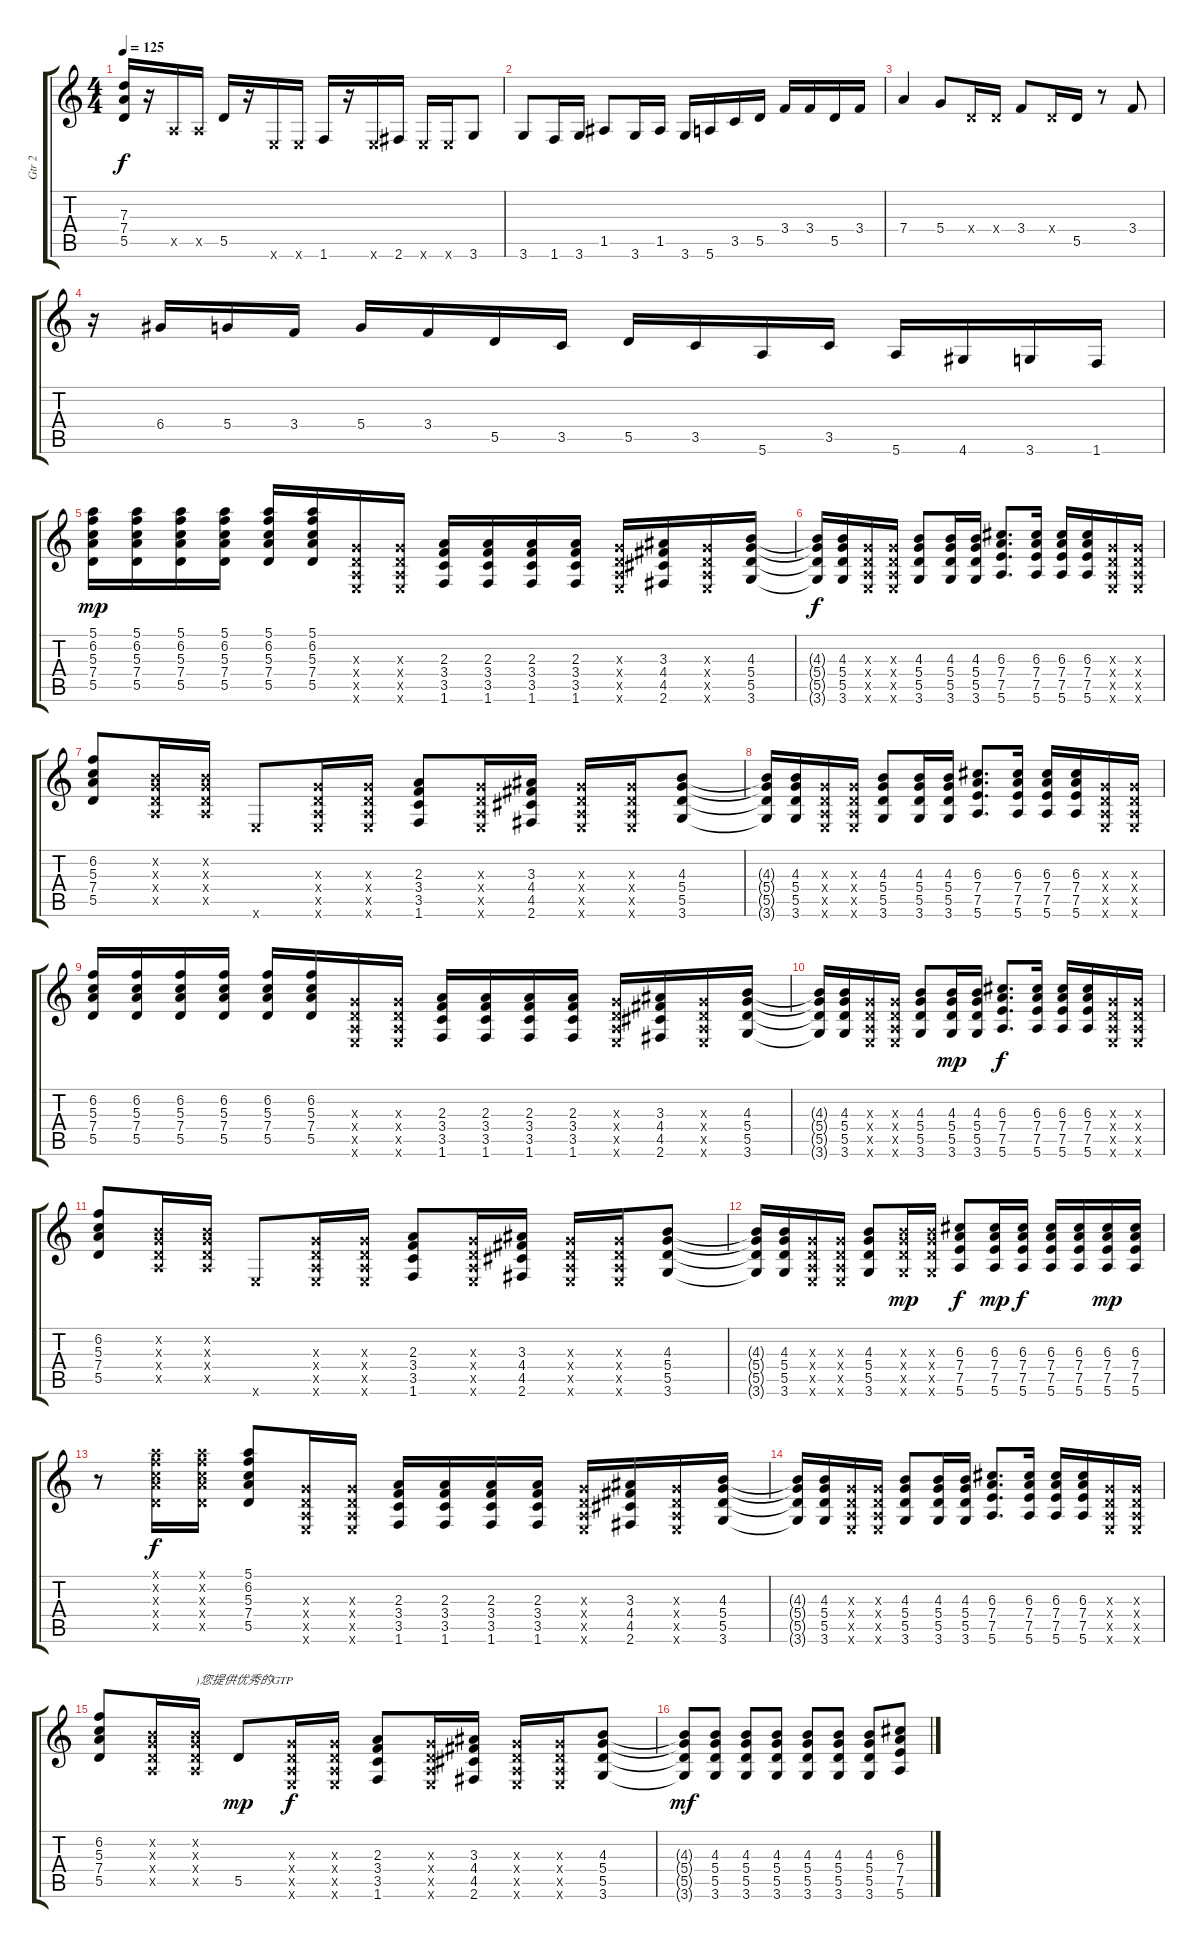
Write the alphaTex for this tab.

\track ("Gtr 2" "Gtr 2") {instrument acousticguitarsteel}
\staff {score tabs}
\tuning (E4 B3 G3 D3 A2 E2) {hide}
\ts (4 4)
\tempo 125
\clef g2
\ks c
(7.3 7.4 5.5).16{dy f} r.16 0.5{x}.16 0.5{x}.16 5.5.16 r.16 0.6{x}.16 0.6{x}.16 1.6.16 r.16 0.6{x}.16 2.6.16 0.6{x}.16 0.6{x}.16 3.6.8 |
3.6.8 1.6.16 3.6.16 1.5.8 3.6.16 1.5.16 3.6.16 5.6.16 3.5.16 5.5.16 3.4.16 3.4.16 5.5.16 3.4.16 |
7.4.4 5.4.8 0.4{x}.16 0.4{x}.16 3.4.8 0.4{x}.16 5.5.16 r.8 3.4.8 |
r.16 6.4.16 5.4.16 3.4.16 5.4.16 3.4.16 5.5.16 3.5.16 5.5.16 3.5.16 5.6.16 3.5.16 5.6.16 4.6.16 3.6.16 1.6.16 |
(5.1 6.2 5.3 7.4 5.5).16{dy mp} (5.1 6.2 5.3 7.4 5.5).16 (5.1 6.2 5.3 7.4 5.5).16 (5.1 6.2 5.3 7.4 5.5).16 (5.1 6.2 5.3 7.4 5.5).16 (5.1 6.2 5.3 7.4 5.5).16 (0.3{x} 0.4{x} 0.5{x} 0.6{x}).16 (0.3{x} 0.4{x} 0.5{x} 0.6{x}).16 (2.3 3.4 3.5 1.6).16 (2.3 3.4 3.5 1.6).16 (2.3 3.4 3.5 1.6).16 (2.3 3.4 3.5 1.6).16 (0.3{x} 0.4{x} 0.5{x} 0.6{x}).16 (3.3 4.4 4.5 2.6).16 (0.3{x} 0.4{x} 0.5{x} 0.6{x}).16 (4.3 5.4 5.5 3.6).16 |
(4.3{t} 5.4{t} 5.5{t} 3.6{t}).16{dy f} (4.3 5.4 5.5 3.6).16 (0.3{x} 0.4{x} 0.5{x} 0.6{x}).16 (0.3{x} 0.4{x} 0.5{x} 0.6{x}).16 (4.3 5.4 5.5 3.6).8 (4.3 5.4 5.5 3.6).16 (4.3 5.4 5.5 3.6).16 (6.3 7.4 7.5 5.6).8{d} (6.3 7.4 7.5 5.6).16 (6.3 7.4 7.5 5.6).16 (6.3 7.4 7.5 5.6).16 (0.3{x} 0.4{x} 0.5{x} 0.6{x}).16 (0.3{x} 0.4{x} 0.5{x} 0.6{x}).16 |
(6.2 5.3 7.4 5.5).8 (0.2{x} 0.3{x} 0.4{x} 0.5{x}).16 (0.2{x} 0.3{x} 0.4{x} 0.5{x}).16 0.6{x}.8 (0.3{x} 0.4{x} 0.5{x} 0.6{x}).16 (0.3{x} 0.4{x} 0.5{x} 0.6{x}).16 (2.3 3.4 3.5 1.6).8 (0.3{x} 0.4{x} 0.5{x} 0.6{x}).16 (3.3 4.4 4.5 2.6).16 (0.3{x} 0.4{x} 0.5{x} 0.6{x}).16 (0.3{x} 0.4{x} 0.5{x} 0.6{x}).16 (4.3 5.4 5.5 3.6).8 |
(4.3{t} 5.4{t} 5.5{t} 3.6{t}).16 (4.3 5.4 5.5 3.6).16 (0.3{x} 0.4{x} 0.5{x} 0.6{x}).16 (0.3{x} 0.4{x} 0.5{x} 0.6{x}).16 (4.3 5.4 5.5 3.6).8 (4.3 5.4 5.5 3.6).16 (4.3 5.4 5.5 3.6).16 (6.3 7.4 7.5 5.6).8{d} (6.3 7.4 7.5 5.6).16 (6.3 7.4 7.5 5.6).16 (6.3 7.4 7.5 5.6).16 (0.3{x} 0.4{x} 0.5{x} 0.6{x}).16 (0.3{x} 0.4{x} 0.5{x} 0.6{x}).16 |
(6.2 5.3 7.4 5.5).16 (6.2 5.3 7.4 5.5).16 (6.2 5.3 7.4 5.5).16 (6.2 5.3 7.4 5.5).16 (6.2 5.3 7.4 5.5).16 (6.2 5.3 7.4 5.5).16 (0.3{x} 0.4{x} 0.5{x} 0.6{x}).16 (0.3{x} 0.4{x} 0.5{x} 0.6{x}).16 (2.3 3.4 3.5 1.6).16 (2.3 3.4 3.5 1.6).16 (2.3 3.4 3.5 1.6).16 (2.3 3.4 3.5 1.6).16 (0.3{x} 0.4{x} 0.5{x} 0.6{x}).16 (3.3 4.4 4.5 2.6).16 (0.3{x} 0.4{x} 0.5{x} 0.6{x}).16 (4.3 5.4 5.5 3.6).16 |
(4.3{t} 5.4{t} 5.5{t} 3.6{t}).16 (4.3 5.4 5.5 3.6).16 (0.3{x} 0.4{x} 0.5{x} 0.6{x}).16 (0.3{x} 0.4{x} 0.5{x} 0.6{x}).16 (4.3 5.4 5.5 3.6).8 (4.3 5.4 5.5 3.6).16{dy mp} (4.3 5.4 5.5 3.6).16 (6.3 7.4 7.5 5.6).8{d dy f} (6.3 7.4 7.5 5.6).16 (6.3 7.4 7.5 5.6).16 (6.3 7.4 7.5 5.6).16 (0.3{x} 0.4{x} 0.5{x} 0.6{x}).16 (0.3{x} 0.4{x} 0.5{x} 0.6{x}).16 |
(6.2 5.3 7.4 5.5).8 (0.2{x} 0.3{x} 0.4{x} 0.5{x}).16 (0.2{x} 0.3{x} 0.4{x} 0.5{x}).16 0.6{x}.8 (0.3{x} 0.4{x} 0.5{x} 0.6{x}).16 (0.3{x} 0.4{x} 0.5{x} 0.6{x}).16 (2.3 3.4 3.5 1.6).8 (0.3{x} 0.4{x} 0.5{x} 0.6{x}).16 (3.3 4.4 4.5 2.6).16 (0.3{x} 0.4{x} 0.5{x} 0.6{x}).16 (0.3{x} 0.4{x} 0.5{x} 0.6{x}).16 (4.3 5.4 5.5 3.6).8 |
(4.3{t} 5.4{t} 5.5{t} 3.6{t}).16 (4.3 5.4 5.5 3.6).16 (0.3{x} 0.4{x} 0.5{x} 0.6{x}).16 (0.3{x} 0.4{x} 0.5{x} 0.6{x}).16 (4.3 5.4 5.5 3.6).8 (4.3{x} 5.4{x} 5.5{x} 3.6{x}).16{dy mp} (4.3{x} 5.4{x} 5.5{x} 3.6{x}).16 (6.3 7.4 7.5 5.6).8{dy f} (6.3 7.4 7.5 5.6).16{dy mp} (6.3 7.4 7.5 5.6).16{dy f} (6.3 7.4 7.5 5.6).16 (6.3 7.4 7.5 5.6).16 (6.3 7.4 7.5 5.6).16{dy mp} (6.3 7.4 7.5 5.6).16 |
r.8 (5.1{x} 6.2{x} 5.3{x} 7.4{x} 5.5{x}).16{dy f} (5.1{x} 6.2{x} 5.3{x} 7.4{x} 5.5{x}).16 (5.1 6.2 5.3 7.4 5.5).8 (0.3{x} 0.4{x} 0.5{x} 0.6{x}).16 (0.3{x} 0.4{x} 0.5{x} 0.6{x}).16 (2.3 3.4 3.5 1.6).16 (2.3 3.4 3.5 1.6).16 (2.3 3.4 3.5 1.6).16 (2.3 3.4 3.5 1.6).16 (0.3{x} 0.4{x} 0.5{x} 0.6{x}).16 (3.3 4.4 4.5 2.6).16 (0.3{x} 0.4{x} 0.5{x} 0.6{x}).16 (4.3 5.4 5.5 3.6).16 |
(4.3{t} 5.4{t} 5.5{t} 3.6{t}).16 (4.3 5.4 5.5 3.6).16 (0.3{x} 0.4{x} 0.5{x} 0.6{x}).16 (0.3{x} 0.4{x} 0.5{x} 0.6{x}).16 (4.3 5.4 5.5 3.6).8 (4.3 5.4 5.5 3.6).16 (4.3 5.4 5.5 3.6).16 (6.3 7.4 7.5 5.6).8{d} (6.3 7.4 7.5 5.6).16 (6.3 7.4 7.5 5.6).16 (6.3 7.4 7.5 5.6).16 (0.3{x} 0.4{x} 0.5{x} 0.6{x}).16 (0.3{x} 0.4{x} 0.5{x} 0.6{x}).16 |
(6.2 5.3 7.4 5.5).8 (0.2{x} 0.3{x} 0.4{x} 0.5{x}).16 (0.2{x} 0.3{x} 0.4{x} 0.5{x}).16{txt ")您提供优秀的GTP"} 5.5.8{dy mp} (0.3{x} 0.4{x} 0.5{x} 0.6{x}).16{dy f} (0.3{x} 0.4{x} 0.5{x} 0.6{x}).16 (2.3 3.4 3.5 1.6).8 (0.3{x} 0.4{x} 0.5{x} 0.6{x}).16 (3.3 4.4 4.5 2.6).16 (0.3{x} 0.4{x} 0.5{x} 0.6{x}).16 (0.3{x} 0.4{x} 0.5{x} 0.6{x}).16 (4.3 5.4 5.5 3.6).8 |
(4.3{t} 5.4{t} 5.5{t} 3.6{t}).8{dy mf} (4.3 5.4 5.5 3.6).8 (4.3 5.4 5.5 3.6).8 (4.3 5.4 5.5 3.6).8 (4.3 5.4 5.5 3.6).8 (4.3 5.4 5.5 3.6).8 (4.3 5.4 5.5 3.6).8 (6.3 7.4 7.5 5.6).8
